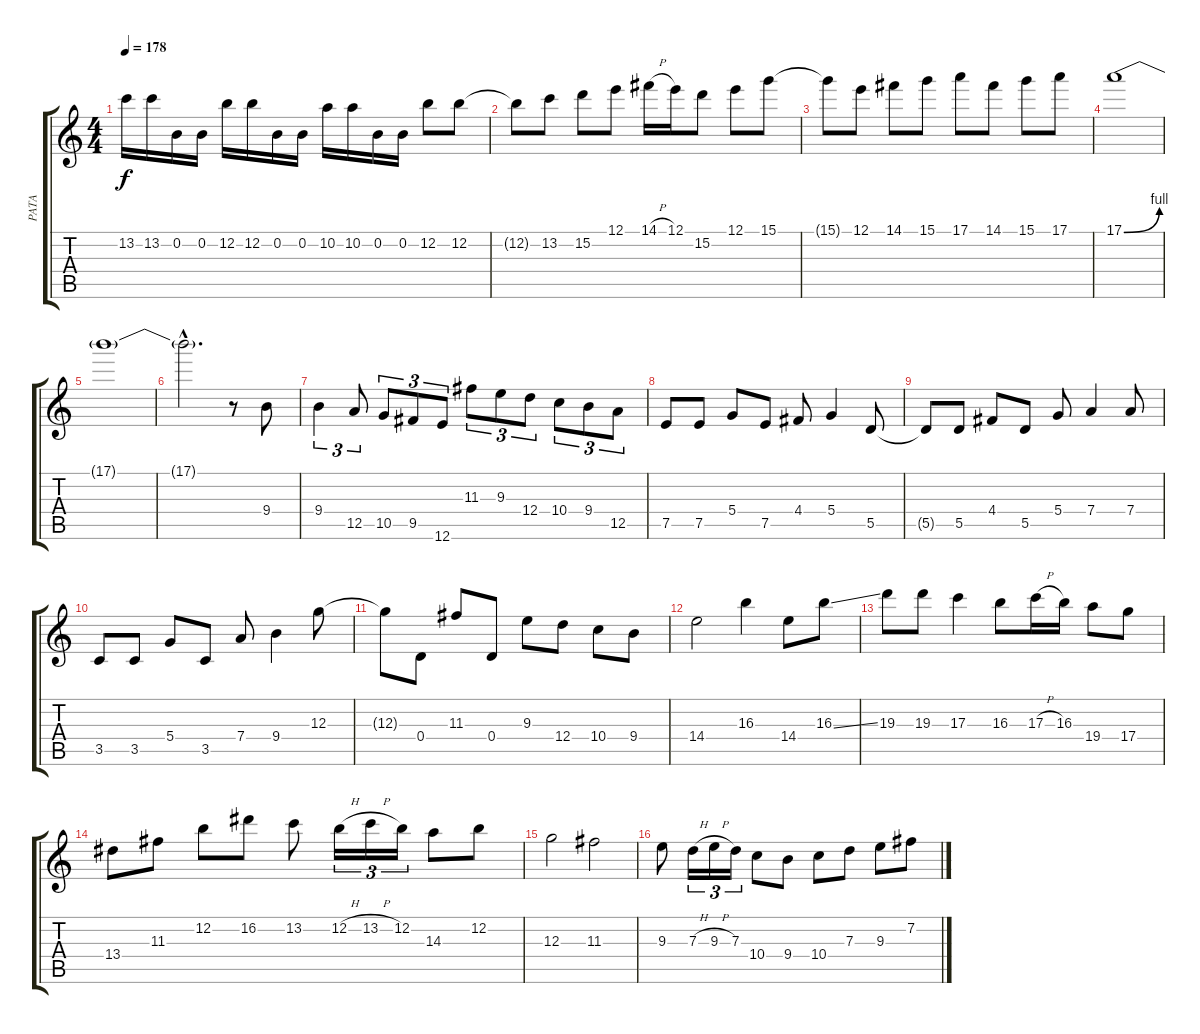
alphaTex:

\track ("PATA" "PATA") {instrument distortionguitar}
\staff {score tabs}
\tuning (E4 B3 G3 D3 A2 E2) {hide}
\ts (4 4)
\tempo 178
\clef g2
\ks c
13.2.16{dy f} 13.2.16 0.2.16 0.2.16 12.2.16 12.2.16 0.2.16 0.2.16 10.2.16 10.2.16 0.2.16 0.2.16 12.2.8 12.2.8 |
12.2{t}.8 13.2.8 15.2.8 12.1.8 14.1{h}.16 12.1.16 15.2.8 12.1.8 15.1.8 |
15.1{t}.8 12.1.8 14.1.8 15.1.8 17.1.8 14.1.8 15.1.8 17.1.8 |
17.1{be (bend 0 0 60 4)}.1 |
17.1{t}.1 |
17.1{hac t}.2{d} r.8 9.4.8 |
9.4.4{tu (3 2)} 12.5.8{tu (3 2)} 10.5.8{tu (3 2)} 9.5.8{tu (3 2)} 12.6.8{tu (3 2)} 11.3.8{tu (3 2)} 9.3.8{tu (3 2)} 12.4.8{tu (3 2)} 10.4.8{tu (3 2)} 9.4.8{tu (3 2)} 12.5.8{tu (3 2)} |
7.5.8 7.5.8 5.4.8 7.5.8 4.4.8 5.4.4 5.5.8 |
5.5{t}.8 5.5.8 4.4.8 5.5.8 5.4.8 7.4.4 7.4.8 |
3.5.8 3.5.8 5.4.8 3.5.8 7.4.8 9.4.4 12.3.8 |
12.3{t}.8 0.4.8 11.3.8 0.4.8 9.3.8 12.4.8 10.4.8 9.4.8 |
14.4.2 16.3.4 14.4.8 16.3{ss}.8 |
19.3.8 19.3.8 17.3.4 16.3.8 17.3{h}.16 16.3.16 19.4.8 17.4.8 |
13.4.8 11.3.8 12.2.8 16.2.8 13.2.8 12.2{h}.16{tu (3 2)} 13.2{h}.16{tu (3 2)} 12.2.16{tu (3 2)} 14.3.8 12.2.8 |
12.3.2 11.3.2 |
9.3.8 7.3{h}.16{tu (3 2)} 9.3{h}.16{tu (3 2)} 7.3.16{tu (3 2)} 10.4.8 9.4.8 10.4.8 7.3.8 9.3.8 7.2.8
